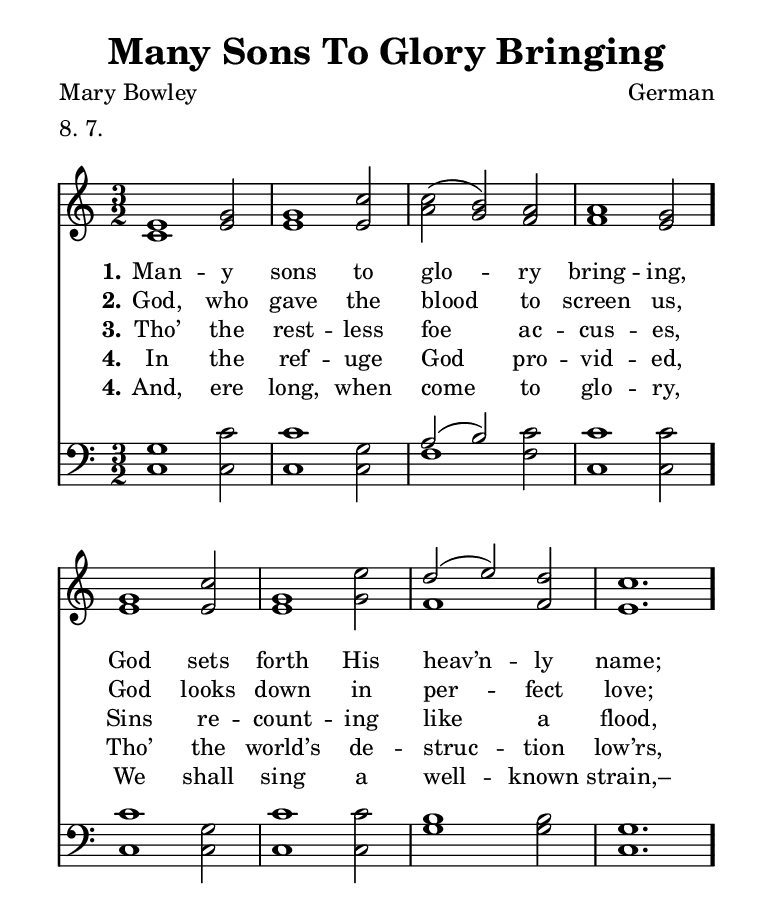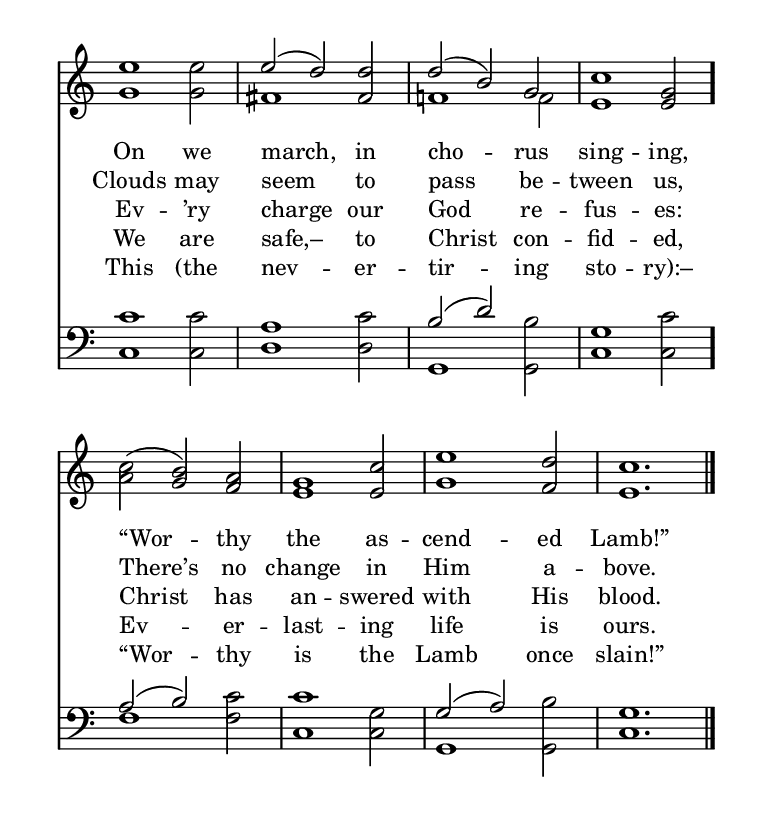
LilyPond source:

\include "common/global.ily"
\paper {
  \include "common/paper.ily"
  ragged-bottom = ##t
  systems-per-page = #(cond (is-eogsized 1) (#t #f))
}

\header{
  hymnnumber = "258"
  title = "Many Sons To Glory Bringing"
  tunename = "Rhineland"
  meter = "8. 7."
  poet = "Mary Bowley"
  composer = "German"
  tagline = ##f
}

global = {
  \include "common/overrides.ily"
  \override Staff.TimeSignature.style = #'numbered
  \time 3/2
  \override Score.MetronomeMark.transparent = ##t % hide all fermata changes too
  \tempo 2=80
  \key c \major
  \autoBeamOff
}

notesSoprano = {
\global
\relative c' {

  e1 g2 | g1 c2 | c( b) a | a1 g2 |
  g1 c2 | g1 e'2 | d( e) d | c1. |
  e1 e2 | e( d) d | d( b) g | c1 g2 |
  c2( b) a | g1 c2 | e1 d2 | c1. |

  \bar "|."

}
}

notesAlto = {
\global
\relative e' {

  c1 e2 | e1 e2 | a( g) f | f1 e2 |
  e1 e2 | e1 g2 | f1 f2 | e1. |
  g1 g2 | fis1 fis2 | f!1 f2 | e1 e2 |
  a2( g) f | e1 e2 | g1 f2 | e1. |

}
}

notesTenor = {
\global
\relative a {

  g1 c2 | c1 g2 | a( b) c | c1 c2 |
  c1 g2 | c1 c2 | b1 b2 | g1. |
  c1 c2 | a1 c2 | b( d) b | g1 c2 |
  a2( b) c | c1 g2 | g( a) b | g1. |

}
}

notesBass = {
\global
\relative f {

  c1 c2 | c1 c2 | f1 f2 | c1 c2 |
  c1 c2 | c1 c2 | g'1 g2 | c,1. |
  c1 c2 | d1 d2 | g,1 g2 | c1 c2 |
  f1 f2 | c1 c2 | g1 g2 | c1. |

}
}

wordsA = \lyricmode {
\set stanza = "1."

Man -- y sons to glo -- ry bring -- ing, \bar "."
God sets forth His heav’n -- ly name; \bar "."
On we march, in cho -- rus sing -- ing, \bar "."
“Wor -- thy the as -- cend -- ed Lamb!” \bar "."

}

wordsB = \lyricmode {
\set stanza = "2."

God, who gave the blood to screen us,
God looks down in per -- fect love;
Clouds may seem to pass be -- tween us,
There’s no change in Him a -- bove.

}

wordsC = \lyricmode {
\set stanza = "3."

Tho’ the rest -- less foe ac -- cus -- es, % original has "ac -- cus -- ses"
Sins re -- count -- ing like a flood,
Ev -- ’ry charge our God re -- fus -- es:
Christ has an -- swered with His blood.

}

wordsD = \lyricmode {
\set stanza = "4."

In the ref -- uge God pro -- vid -- ed,
Tho’ the world’s de -- struc -- tion low’rs,
We are safe,– to Christ con -- fid -- ed,
Ev -- er -- last -- ing life is ours.

}

wordsE = \lyricmode {
\set stanza = "4."

And, ere long, when come to glo -- ry,
We shall sing a well -- known strain,–
This (the nev -- er -- tir -- ing sto -- ry):–
“Wor -- thy is the Lamb once slain!”

}

\score {
  \context ChoirStaff <<
    \context Staff = upper <<
      \set ChoirStaff.systemStartDelimiter = #'SystemStartBar
      \set ChoirStaff.printPartCombineTexts = ##f
      \partcombine #'(2 . 9) \notesSoprano \notesAlto
      \context NullVoice = sopranos { \voiceOne << \notesSoprano >> }
      \context NullVoice = altos { \voiceTwo << \notesAlto >> }
      \context Lyrics = one   \lyricsto sopranos \wordsA
      \context Lyrics = two   \lyricsto sopranos \wordsB
      \context Lyrics = three \lyricsto sopranos \wordsC
      \context Lyrics = four  \lyricsto sopranos \wordsD
      \context Lyrics = five  \lyricsto sopranos \wordsE
    >>
    \context Staff = men <<
      \clef bass
      \set ChoirStaff.printPartCombineTexts = ##f
      \partcombine #'(2 . 9) \notesTenor \notesBass
      \context NullVoice = tenors { \voiceOne << \notesTenor >> }
      \context NullVoice = basses { \voiceTwo << \notesBass >> }
    >>
  >>
  \layout {
    \include "common/layout.ily"
  }
  \midi{
    \include "common/midi.ily"
  }
}

\version "2.19.49"  % necessary for upgrading to future LilyPond versions.

% vi:set et ts=2 sw=2 ai nocindent syntax=lilypond:
